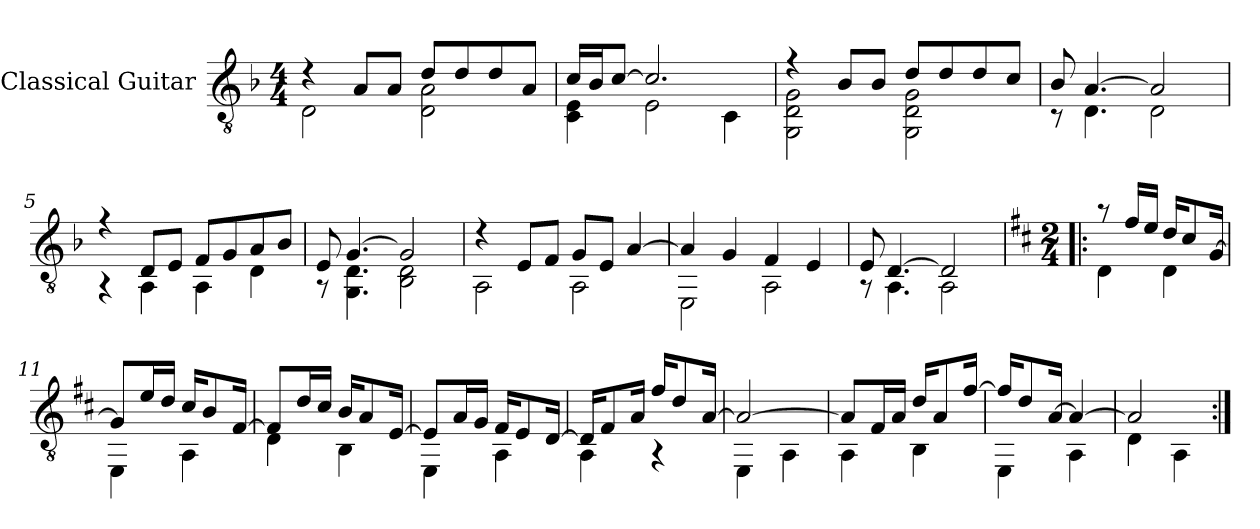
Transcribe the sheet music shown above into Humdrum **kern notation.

**kern
*part1
*staff1
*I"Classical Guitar
*I'Guit.
*clefGv2
*k[b-]
*M4/4
=1
*^
4r	2D\
8A/L	.
8A/J	.
8d/L	2D\ 2A\
8d/	.
8d/	.
8A/J	.
=2	=2
16c/LL	4C\ 4E\
16B-/J	.
[8c/J	.
2.c/]	2E\
.	4C\
=3	=3
4r	2GG\ 2D\ 2G\
8B-/L	.
8B-/J	.
8d/L	2GG\ 2D\ 2G\
8d/	.
8d/	.
8c/J	.
=4	=4
8B-/	8r
[4.A/	4.D\
2A/]	2D\
=5	=5
4r	4r
8D/L	4AA\
8E/J	.
8F/L	4AA\
8G/	.
8A/	4D\
8B-/J	.
!!LO:LB:g=z	!!
=6	=6
8E/	8r
[4.G/	4.GG\ 4.D\
2G/]	2BB-\ 2D\
=7	=7
4r	2AA\
8E/L	.
8F/J	.
8G/L	2AA\
8E/J	.
[4A/	.
=8	=8
4A/]	2EE\
4G/	.
4F/	2AA\
4E/	.
=9	=9
8E/	8r
[4.D/	4.AA\
2D/]	2AA\
=10!|:	=10!|:
*k[f#c#]	*
*M2/4	*
8r	4D\
16f#/LL	.
16e/JJ	.
16d/KL	4D\
8c#/	.
[16G/Jk	.
!!LO:LB:g=z	!!
=11	=11
8G/L]	4EE\
16e/L	.
16d/JJ	.
16c#/KL	4AA\
8B/	.
[16F#/Jk	.
=12	=12
8F#/L]	4D\
16d/L	.
16c#/JJ	.
16B/KL	4BB\
8A/	.
[16E/Jk	.
=13	=13
8E/L]	4EE\
16A/L	.
16G/JJ	.
16F#/KL	4AA\
8E/	.
[16D/Jk	.
=14	=14
16D/KL]	4AA\
8F#/	.
16A/Jk	.
16f#/KL	4r
8d/	.
[16A/Jk	.
=15	=15
2A/_	4EE\
.	4AA\
=16	=16
8A/L]	4AA\
16F#/L	.
16A/JJ	.
16d/KL	4BB\
8A/	.
[16f#/Jk	.
!!LO:LB:g=z	!!
=17	=17
16f#/KL]	4EE\
8d/	.
[16A/Jk	.
4A/_	4AA\
=18	=18
2A/]	4D\
.	4AA\
*v	*v
=:|!
*-
